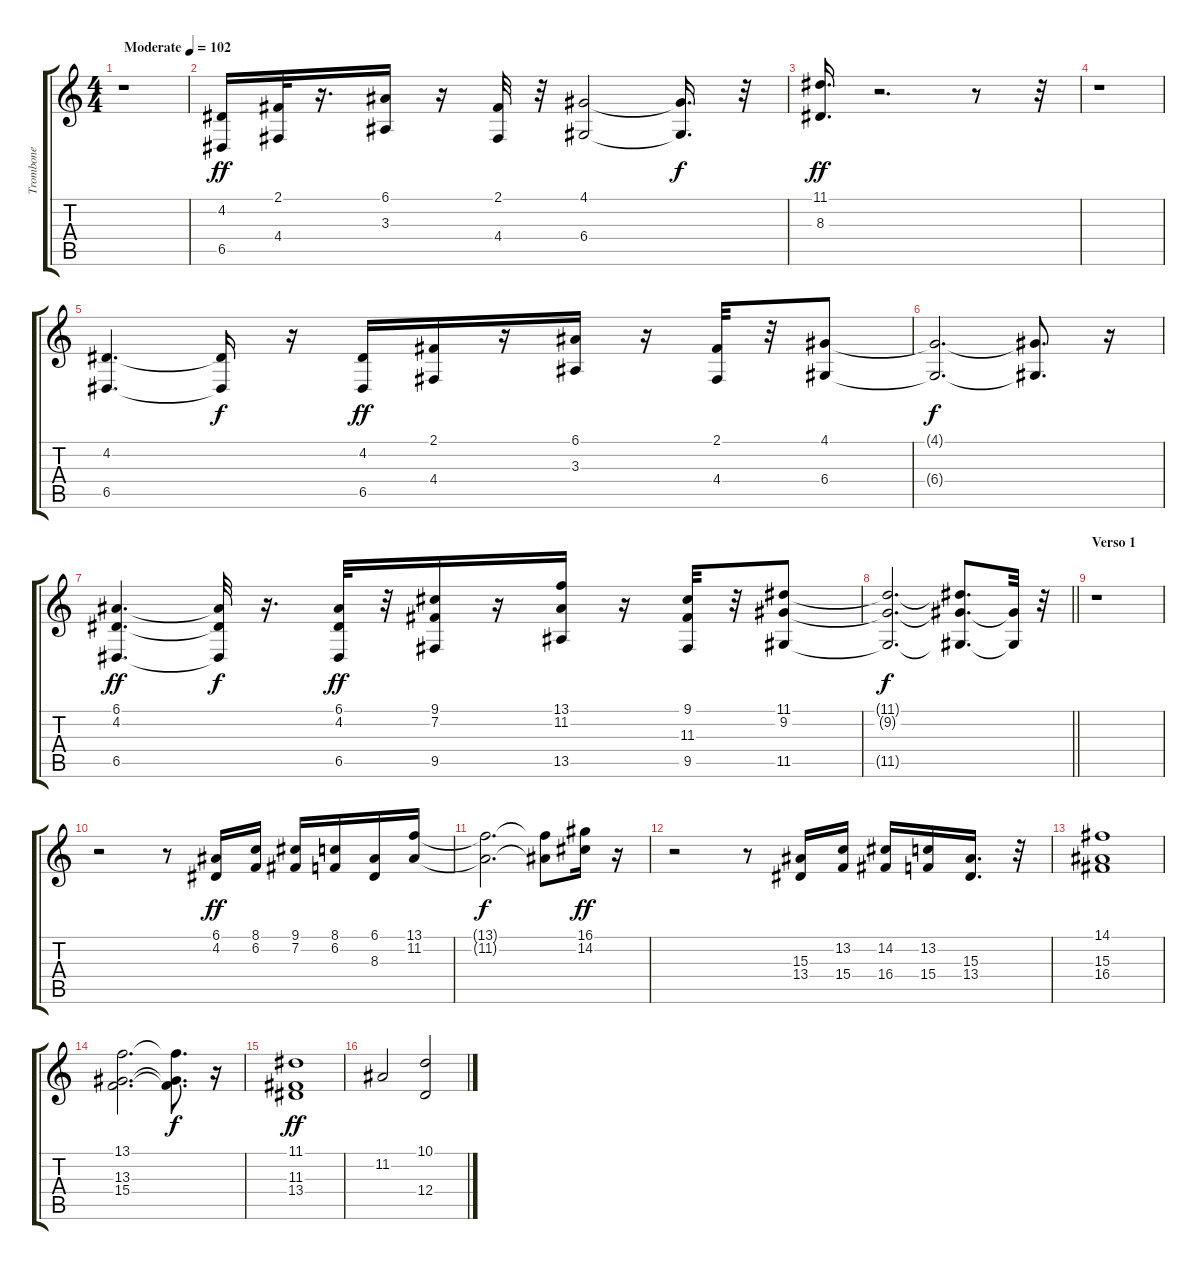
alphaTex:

\track ("Trombone" "Trombone") {instrument trombone}
\staff {score tabs}
\tuning (E4 B3 G3 D3 A2 E2) {hide}
\ts (4 4)
\tempo (102 "Moderate")
\clef g2
\ks c
r.1{dy ff instrument trombone} |
(4.2 6.5).16 (2.1 4.4).32 r.16{d} (6.1 3.3).16 r.16 (2.1 4.4).32 r.32 (4.1 6.4).2 (4.1{t} 6.4{t}).16{d dy f} r.32 |
(11.1 8.3).16{d dy ff} r.2{d} r.8 r.32 |
r.1 |
(4.2 6.5).4{d} (4.2{t} 6.5{t}).16{dy f} r.16 (4.2 6.5).16{dy ff} (2.1 4.4).16 r.16 (6.1 3.3).16 r.16 (2.1 4.4).32 r.32 (4.1 6.4).8 |
(4.1{t} 6.4{t}).2{d dy f} (4.1{t} 6.4{t}).8{d} r.16 |
(6.1 4.2 6.5).4{d dy ff} (6.1{t} 4.2{t} 6.5{t}).32{dy f} r.16{d} (6.1 4.2 6.5).32{dy ff} r.32 (9.1 7.2 9.5).16 r.16 (13.1 11.2 13.5).16 r.16 (9.1 11.3 9.5).32 r.32 (11.1 9.2 11.5).8 |
\barLineRight lightlight
(11.1{t} 9.2{t} 11.5{t}).2{d dy f} (11.1{t} 9.2{t} 11.5{t}).8{d} (9.2{t} 11.5{t}).32 r.32 |
\section ("" "Verso 1")
r.1 |
r.2 r.8 (6.1 4.2).16{dy ff} (8.1 6.2).16 (9.1 7.2).16 (8.1 6.2).16 (6.1 8.3).16 (13.1 11.2).16 |
(13.1{t} 11.2{t}).2{d dy f} (13.1{t} 11.2{t}).8 (16.1 14.2).16{dy ff} r.16 |
r.2 r.8 (15.3 13.4).16 (13.2 15.4).16 (14.2 16.4).16 (13.2 15.4).16 (15.3 13.4).16{d} r.32 |
(14.1 15.3 16.4).1 |
(13.1 13.3 15.4).2{d} (13.1{t} 13.3{t} 15.4{t}).8{d dy f} r.16 |
(11.1 11.3 13.4).1{dy ff} |
11.2.2 (10.1 12.4).2
